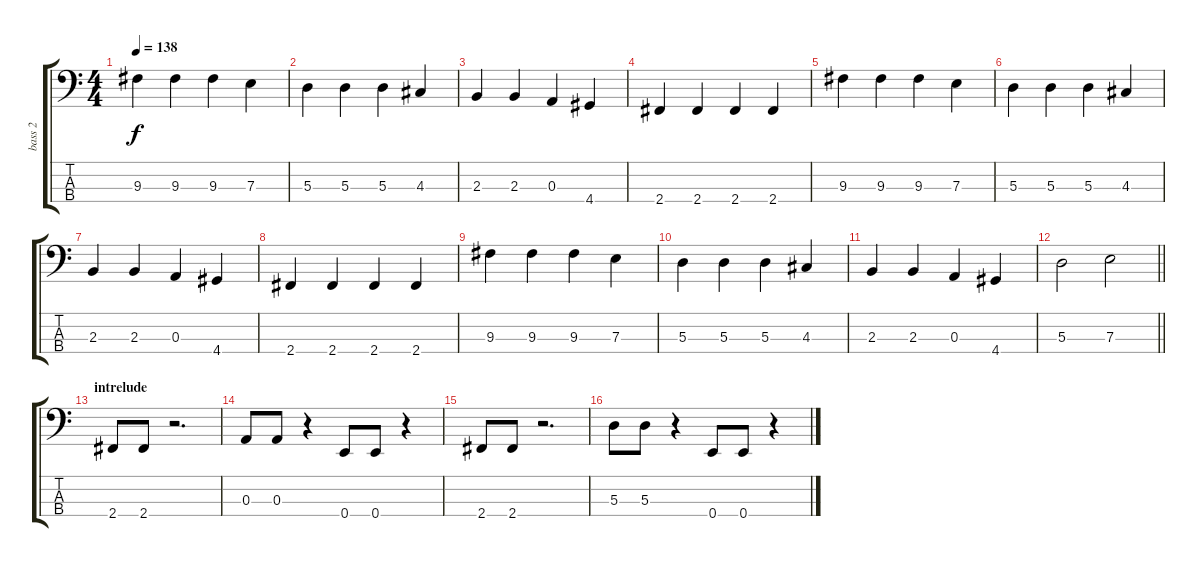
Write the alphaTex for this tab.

\track ("bass 2" "bass 2") {instrument electricbassfinger}
\staff {score tabs}
\tuning (G2 D2 A1 E1) {hide}
\ts (4 4)
\tempo 138
\clef f4
\ks c
9.3.4{dy f} 9.3.4 9.3.4 7.3.4 |
5.3.4 5.3.4 5.3.4 4.3.4 |
2.3.4 2.3.4 0.3.4 4.4.4 |
2.4.4 2.4.4 2.4.4 2.4.4 |
9.3.4 9.3.4 9.3.4 7.3.4 |
5.3.4 5.3.4 5.3.4 4.3.4 |
2.3.4 2.3.4 0.3.4 4.4.4 |
2.4.4 2.4.4 2.4.4 2.4.4 |
9.3.4 9.3.4 9.3.4 7.3.4 |
5.3.4 5.3.4 5.3.4 4.3.4 |
2.3.4 2.3.4 0.3.4 4.4.4 |
\barLineRight lightlight
5.3.2 7.3.2 |
\section ("" "intrelude")
2.4.8 2.4.8 r.2{d} |
0.3.8 0.3.8 r.4 0.4.8 0.4.8 r.4 |
2.4.8 2.4.8 r.2{d} |
5.3.8 5.3.8 r.4 0.4.8 0.4.8 r.4
